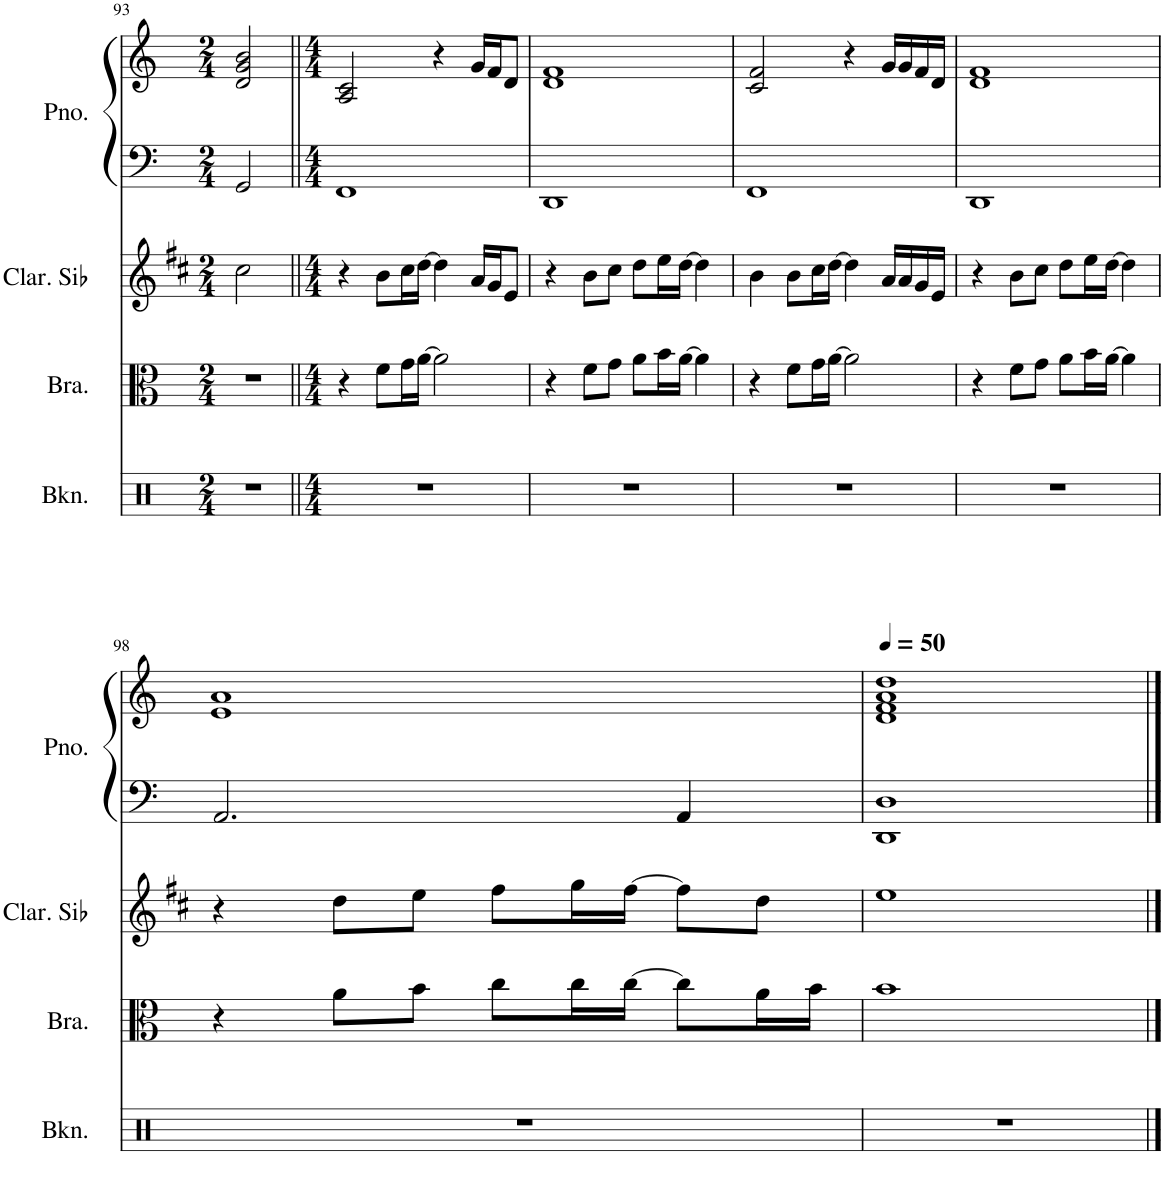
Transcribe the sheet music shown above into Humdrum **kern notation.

**kern	**kern	**kern	**kern	**kern
*part4	*part3	*part2	*part1	*part1
*staff5	*staff4	*staff3	*staff2	*staff1
*I"Becken	*I"Bratsche	*I"Clarinette en Sib	*I"Piano	*
*I'Bkn.	*I'Bra.	*I'Clar. Sib	*I'Pno.	*
!!LO:PB:g=z
*clefX	*clefC3	*clefG2	*clefF4	*clefG2
*	*	*Trd1c2	*	*
*k[]	*k[]	*k[f#c#]	*k[]	*k[]
*M2/4	*M2/4	*M2/4	*M2/4	*M2/4
=93	=93	=93	=93	=93
2r	2r	2cc#\	2GG/	2d/ 2g/ 2b/
=94||	=94||	=94||	=94||	=94||
*M4/4	*M4/4	*M4/4	*M4/4	*M4/4
1r	4r	4r	1FF	2A/ 2c/
.	8f\L	8b\L	.	.
.	16g\L	16cc#\L	.	.
.	[16a\JJ	[16dd\JJ	.	.
.	2a\]	4dd\]	.	4r
.	.	16a/LL	.	16g/LL
.	.	16g/J	.	16f/J
.	.	8e/J	.	8d/J
=95	=95	=95	=95	=95
1r	4r	4r	1DD	1d 1f
.	8f\L	8b\L	.	.
.	8g\J	8cc#\J	.	.
.	8a\L	8dd\L	.	.
.	16b\L	16ee\L	.	.
.	[16a\JJ	[16dd\JJ	.	.
.	4a\]	4dd\]	.	.
=96	=96	=96	=96	=96
1r	4r	4b\	1FF	2c/ 2f/
.	8f\L	8b\L	.	.
.	16g\L	16cc#\L	.	.
.	[16a\JJ	[16dd\JJ	.	.
.	2a\]	4dd\]	.	4r
.	.	16a/LL	.	16g/LL
.	.	16a/	.	16g/
.	.	16g/	.	16f/
.	.	16e/JJ	.	16d/JJ
=97	=97	=97	=97	=97
1r	4r	4r	1DD	1d 1f
.	8f\L	8b\L	.	.
.	8g\J	8cc#\J	.	.
.	8a\L	8dd\L	.	.
.	16b\L	16ee\L	.	.
.	[16a\JJ	[16dd\JJ	.	.
.	4a\]	4dd\]	.	.
!!LO:LB:g=z
=98	=98	=98	=98	=98
1r	4r	4r	2.AA/	1e 1a
.	8a\L	8dd\L	.	.
.	8b\J	8ee\J	.	.
.	8cc\L	8ff#\L	.	.
.	16cc\L	16gg\L	.	.
.	[16cc\JJ	[16ff#\JJ	.	.
.	8cc\L]	8ff#\L]	4AA/	.
.	16a\L	8dd\J	.	.
.	16b\JJ	.	.	.
=99	=99	=99	=99	=99
*	*	*	*	*MM50
1r	1b	1ee	1DD 1D	1d 1f 1a 1dd
==	==	==	==	==
*-	*-	*-	*-	*-
